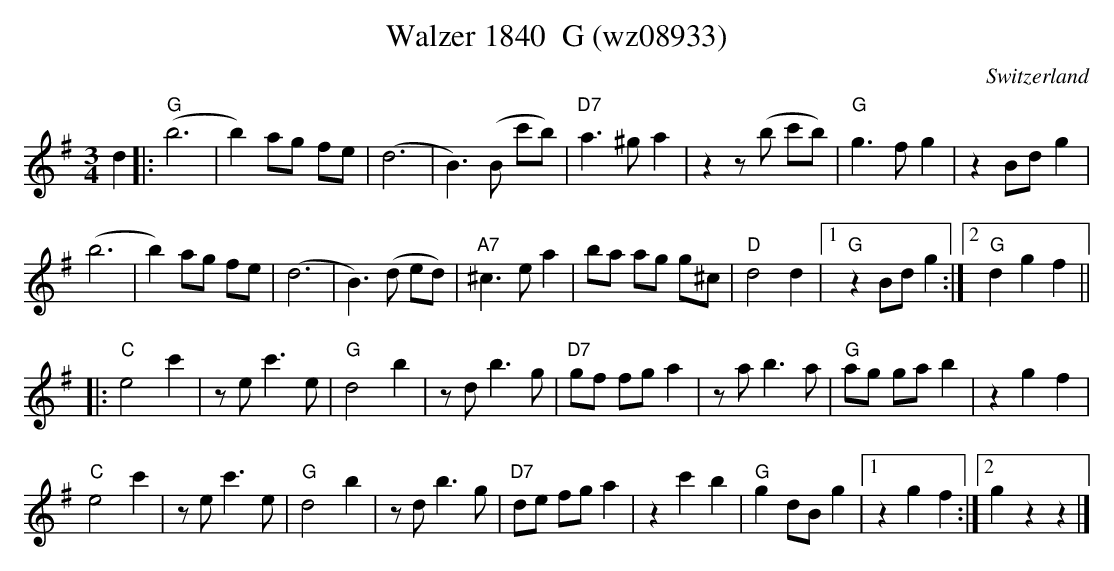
X:1
T: Walzer 1840  G (wz08933)
M:3/4
L:1/4
O:Switzerland
K:G major
d |: ("G"b3 | b)a/g/ f/e/ | (d3 | B)>(B c'/b/) | "D7"a>^ga | zz/(b/ c'/b/) | "G"g>fg | zB/d/g |
(b3 | b)a/g/ f/e/ | (d3 | B>)(d e/d/) | "A7"^c>ea | b/a/ a/g/ g/^c/ | "D"d2d |1 "G"zB/d/g :|2 "G"dgf ||
|: "C"e2c' | z/e/ c'>e | "G"d2b | z/d/b>g | "D7"g/f/ f/g/a | z/a/ b>a | "G"a/g/ g/a/b | zgf |
"C"e2c' | z/e/ c'>e | "G"d2b | z/d/b>g | "D7"d/e/ f/g/a |  zc'b | "G"gd/B/g |1 zgf :|2 gzz |]
